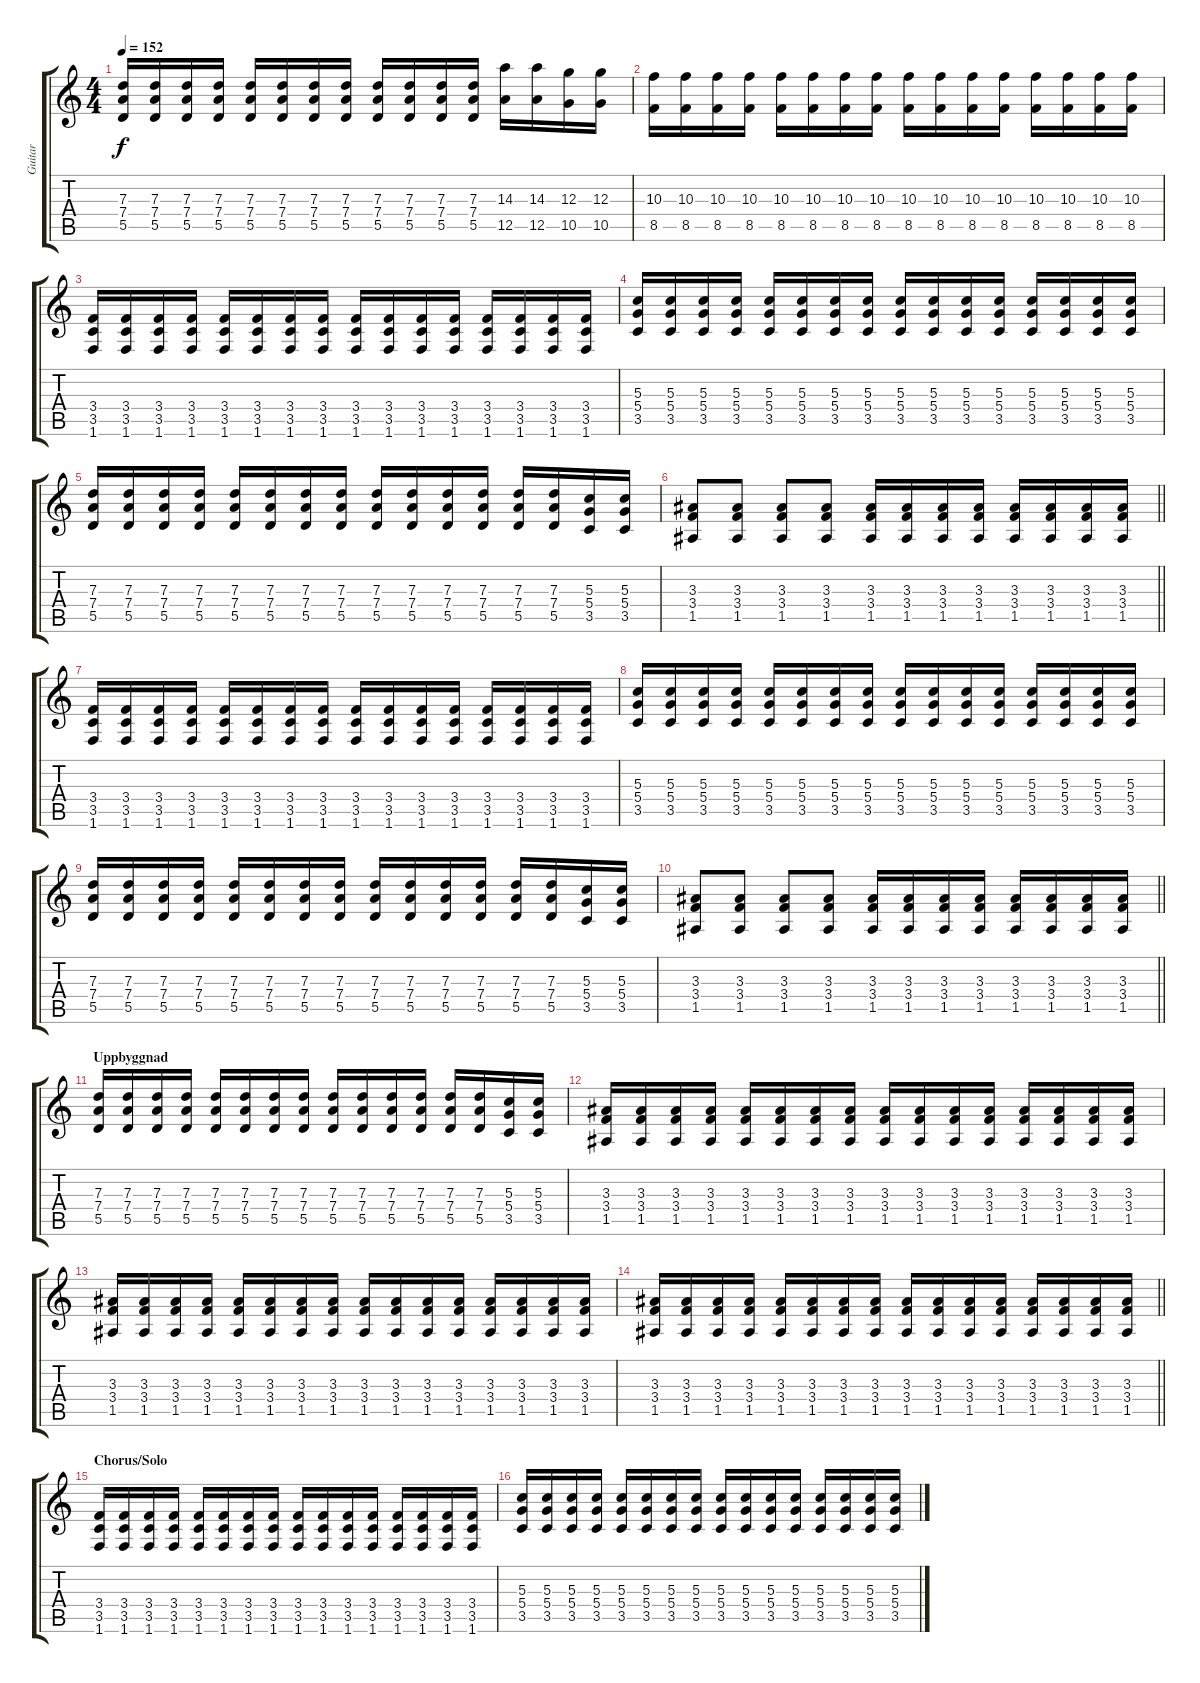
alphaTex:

\track ("Guitar" "Guitar") {instrument distortionguitar}
\staff {score tabs}
\tuning (E4 B3 G3 D3 A2 E2) {hide}
\ts (4 4)
\tempo 152
\clef g2
\ks c
(7.3 7.4 5.5).16{dy f} (7.3 7.4 5.5).16 (7.3 7.4 5.5).16 (7.3 7.4 5.5).16 (7.3 7.4 5.5).16 (7.3 7.4 5.5).16 (7.3 7.4 5.5).16 (7.3 7.4 5.5).16 (7.3 7.4 5.5).16 (7.3 7.4 5.5).16 (7.3 7.4 5.5).16 (7.3 7.4 5.5).16 (14.3 12.5).16 (14.3 12.5).16 (12.3 10.5).16 (12.3 10.5).16 |
(10.3 8.5).16 (10.3 8.5).16 (10.3 8.5).16 (10.3 8.5).16 (10.3 8.5).16 (10.3 8.5).16 (10.3 8.5).16 (10.3 8.5).16 (10.3 8.5).16 (10.3 8.5).16 (10.3 8.5).16 (10.3 8.5).16 (10.3 8.5).16 (10.3 8.5).16 (10.3 8.5).16 (10.3 8.5).16 |
(3.4 3.5 1.6).16 (3.4 3.5 1.6).16 (3.4 3.5 1.6).16 (3.4 3.5 1.6).16 (3.4 3.5 1.6).16 (3.4 3.5 1.6).16 (3.4 3.5 1.6).16 (3.4 3.5 1.6).16 (3.4 3.5 1.6).16 (3.4 3.5 1.6).16 (3.4 3.5 1.6).16 (3.4 3.5 1.6).16 (3.4 3.5 1.6).16 (3.4 3.5 1.6).16 (3.4 3.5 1.6).16 (3.4 3.5 1.6).16 |
(5.3 5.4 3.5).16 (5.3 5.4 3.5).16 (5.3 5.4 3.5).16 (5.3 5.4 3.5).16 (5.3 5.4 3.5).16 (5.3 5.4 3.5).16 (5.3 5.4 3.5).16 (5.3 5.4 3.5).16 (5.3 5.4 3.5).16 (5.3 5.4 3.5).16 (5.3 5.4 3.5).16 (5.3 5.4 3.5).16 (5.3 5.4 3.5).16 (5.3 5.4 3.5).16 (5.3 5.4 3.5).16 (5.3 5.4 3.5).16 |
(7.3 7.4 5.5).16 (7.3 7.4 5.5).16 (7.3 7.4 5.5).16 (7.3 7.4 5.5).16 (7.3 7.4 5.5).16 (7.3 7.4 5.5).16 (7.3 7.4 5.5).16 (7.3 7.4 5.5).16 (7.3 7.4 5.5).16 (7.3 7.4 5.5).16 (7.3 7.4 5.5).16 (7.3 7.4 5.5).16 (7.3 7.4 5.5).16 (7.3 7.4 5.5).16 (5.3 5.4 3.5).16 (5.3 5.4 3.5).16 |
\barLineRight lightlight
(3.3 3.4 1.5).8 (3.3 3.4 1.5).8 (3.3 3.4 1.5).8 (3.3 3.4 1.5).8 (3.3 3.4 1.5).16 (3.3 3.4 1.5).16 (3.3 3.4 1.5).16 (3.3 3.4 1.5).16 (3.3 3.4 1.5).16 (3.3 3.4 1.5).16 (3.3 3.4 1.5).16 (3.3 3.4 1.5).16 |
(3.4 3.5 1.6).16 (3.4 3.5 1.6).16 (3.4 3.5 1.6).16 (3.4 3.5 1.6).16 (3.4 3.5 1.6).16 (3.4 3.5 1.6).16 (3.4 3.5 1.6).16 (3.4 3.5 1.6).16 (3.4 3.5 1.6).16 (3.4 3.5 1.6).16 (3.4 3.5 1.6).16 (3.4 3.5 1.6).16 (3.4 3.5 1.6).16 (3.4 3.5 1.6).16 (3.4 3.5 1.6).16 (3.4 3.5 1.6).16 |
(5.3 5.4 3.5).16 (5.3 5.4 3.5).16 (5.3 5.4 3.5).16 (5.3 5.4 3.5).16 (5.3 5.4 3.5).16 (5.3 5.4 3.5).16 (5.3 5.4 3.5).16 (5.3 5.4 3.5).16 (5.3 5.4 3.5).16 (5.3 5.4 3.5).16 (5.3 5.4 3.5).16 (5.3 5.4 3.5).16 (5.3 5.4 3.5).16 (5.3 5.4 3.5).16 (5.3 5.4 3.5).16 (5.3 5.4 3.5).16 |
(7.3 7.4 5.5).16 (7.3 7.4 5.5).16 (7.3 7.4 5.5).16 (7.3 7.4 5.5).16 (7.3 7.4 5.5).16 (7.3 7.4 5.5).16 (7.3 7.4 5.5).16 (7.3 7.4 5.5).16 (7.3 7.4 5.5).16 (7.3 7.4 5.5).16 (7.3 7.4 5.5).16 (7.3 7.4 5.5).16 (7.3 7.4 5.5).16 (7.3 7.4 5.5).16 (5.3 5.4 3.5).16 (5.3 5.4 3.5).16 |
\barLineRight lightlight
(3.3 3.4 1.5).8 (3.3 3.4 1.5).8 (3.3 3.4 1.5).8 (3.3 3.4 1.5).8 (3.3 3.4 1.5).16 (3.3 3.4 1.5).16 (3.3 3.4 1.5).16 (3.3 3.4 1.5).16 (3.3 3.4 1.5).16 (3.3 3.4 1.5).16 (3.3 3.4 1.5).16 (3.3 3.4 1.5).16 |
\section ("" "Uppbyggnad")
(7.3 7.4 5.5).16 (7.3 7.4 5.5).16 (7.3 7.4 5.5).16 (7.3 7.4 5.5).16 (7.3 7.4 5.5).16 (7.3 7.4 5.5).16 (7.3 7.4 5.5).16 (7.3 7.4 5.5).16 (7.3 7.4 5.5).16 (7.3 7.4 5.5).16 (7.3 7.4 5.5).16 (7.3 7.4 5.5).16 (7.3 7.4 5.5).16 (7.3 7.4 5.5).16 (5.3 5.4 3.5).16 (5.3 5.4 3.5).16 |
(3.3 3.4 1.5).16 (3.3 3.4 1.5).16 (3.3 3.4 1.5).16 (3.3 3.4 1.5).16 (3.3 3.4 1.5).16 (3.3 3.4 1.5).16 (3.3 3.4 1.5).16 (3.3 3.4 1.5).16 (3.3 3.4 1.5).16 (3.3 3.4 1.5).16 (3.3 3.4 1.5).16 (3.3 3.4 1.5).16 (3.3 3.4 1.5).16 (3.3 3.4 1.5).16 (3.3 3.4 1.5).16 (3.3 3.4 1.5).16 |
(3.3 3.4 1.5).16 (3.3 3.4 1.5).16 (3.3 3.4 1.5).16 (3.3 3.4 1.5).16 (3.3 3.4 1.5).16 (3.3 3.4 1.5).16 (3.3 3.4 1.5).16 (3.3 3.4 1.5).16 (3.3 3.4 1.5).16 (3.3 3.4 1.5).16 (3.3 3.4 1.5).16 (3.3 3.4 1.5).16 (3.3 3.4 1.5).16 (3.3 3.4 1.5).16 (3.3 3.4 1.5).16 (3.3 3.4 1.5).16 |
\barLineRight lightlight
(3.3 3.4 1.5).16 (3.3 3.4 1.5).16 (3.3 3.4 1.5).16 (3.3 3.4 1.5).16 (3.3 3.4 1.5).16 (3.3 3.4 1.5).16 (3.3 3.4 1.5).16 (3.3 3.4 1.5).16 (3.3 3.4 1.5).16 (3.3 3.4 1.5).16 (3.3 3.4 1.5).16 (3.3 3.4 1.5).16 (3.3 3.4 1.5).16 (3.3 3.4 1.5).16 (3.3 3.4 1.5).16 (3.3 3.4 1.5).16 |
\section ("" "Chorus/Solo")
(3.4 3.5 1.6).16 (3.4 3.5 1.6).16 (3.4 3.5 1.6).16 (3.4 3.5 1.6).16 (3.4 3.5 1.6).16 (3.4 3.5 1.6).16 (3.4 3.5 1.6).16 (3.4 3.5 1.6).16 (3.4 3.5 1.6).16 (3.4 3.5 1.6).16 (3.4 3.5 1.6).16 (3.4 3.5 1.6).16 (3.4 3.5 1.6).16 (3.4 3.5 1.6).16 (3.4 3.5 1.6).16 (3.4 3.5 1.6).16 |
(5.3 5.4 3.5).16 (5.3 5.4 3.5).16 (5.3 5.4 3.5).16 (5.3 5.4 3.5).16 (5.3 5.4 3.5).16 (5.3 5.4 3.5).16 (5.3 5.4 3.5).16 (5.3 5.4 3.5).16 (5.3 5.4 3.5).16 (5.3 5.4 3.5).16 (5.3 5.4 3.5).16 (5.3 5.4 3.5).16 (5.3 5.4 3.5).16 (5.3 5.4 3.5).16 (5.3 5.4 3.5).16 (5.3 5.4 3.5).16
